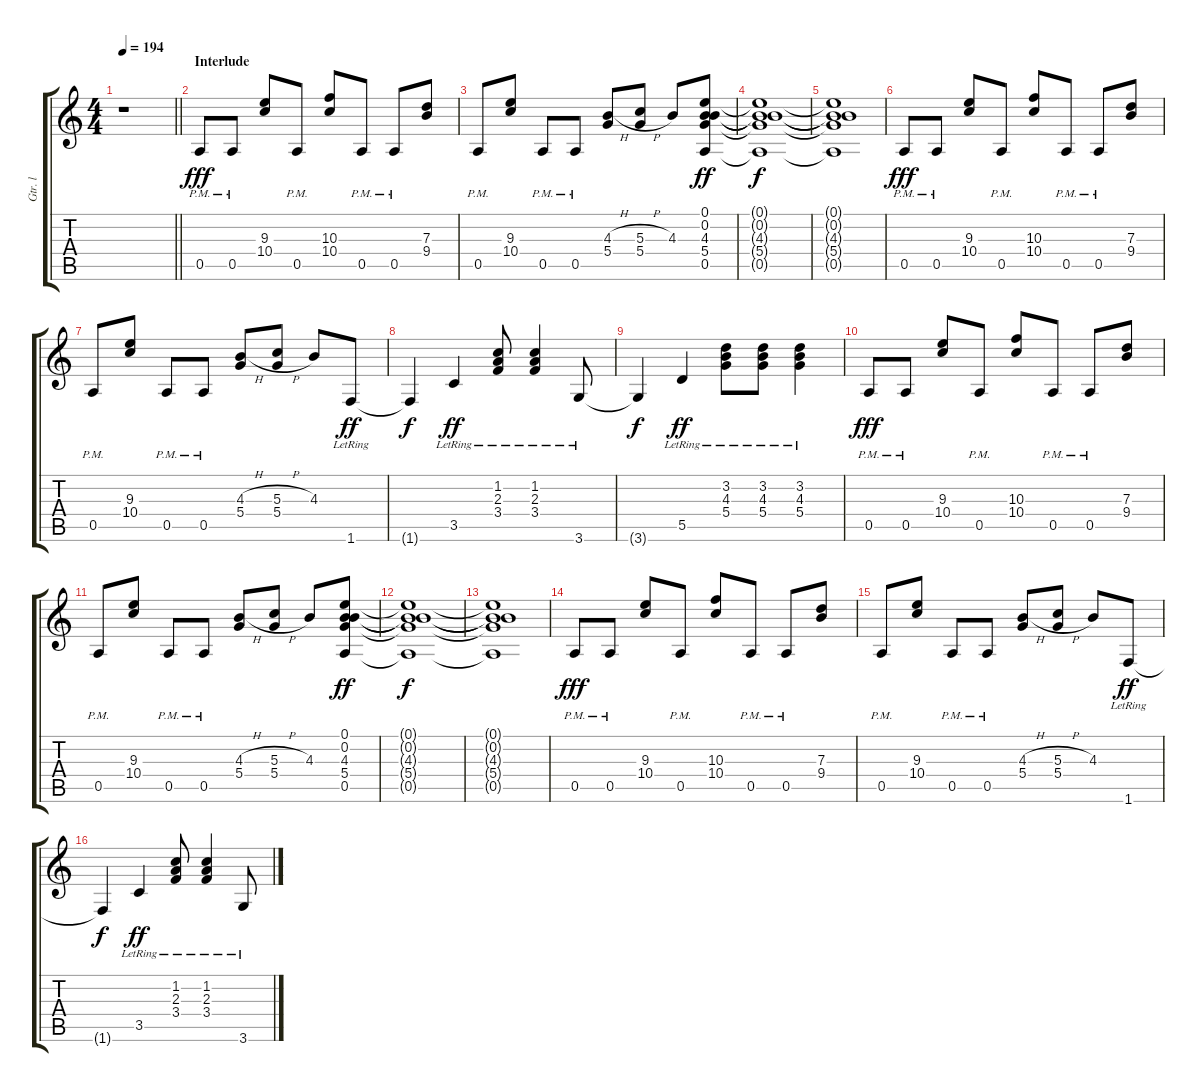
\track ("Gtr. l" "Gtr. l") {instrument distortionguitar}
\staff {score tabs}
\tuning (E4 B3 G3 D3 A2 E2) {hide}
\ts (4 4)
\tempo 194
\clef g2
\barLineRight lightlight
\ks c
r.1{dy ff} |
\section ("" "Interlude")
0.5{pm}.8{dy fff} 0.5{pm}.8 (9.3 10.4).8 0.5{pm}.8 (10.3 10.4).8 0.5{pm}.8 0.5{pm}.8 (7.3 9.4).8 |
0.5{pm}.8 (9.3 10.4).8 0.5{pm}.8 0.5{pm}.8 (4.3{h} 5.4).8 (5.3{h} 5.4).8 4.3.8 (0.1 0.2 4.3 5.4 0.5).8{dy ff} |
(0.1{t} 0.2{t} 4.3{t} 5.4{t} 0.5{t}).1{dy f} |
(0.1{t} 0.2{t} 4.3{t} 5.4{t} 0.5{t}).1 |
0.5{pm}.8{dy fff} 0.5{pm}.8 (9.3 10.4).8 0.5{pm}.8 (10.3 10.4).8 0.5{pm}.8 0.5{pm}.8 (7.3 9.4).8 |
0.5{pm}.8 (9.3 10.4).8 0.5{pm}.8 0.5{pm}.8 (4.3{h} 5.4).8 (5.3{h} 5.4).8 4.3.8 1.6{lr}.8{dy ff} |
1.6{t}.4{dy f} 3.5{lr}.4{dy ff} (1.2{lr} 2.3{lr} 3.4{lr}).8 (1.2{lr} 2.3{lr} 3.4{lr}).4 3.6{lr}.8 |
3.6{t}.4{dy f} 5.5{lr}.4{dy ff} (3.2{lr} 4.3{lr} 5.4{lr}).8 (3.2{lr} 4.3{lr} 5.4{lr}).8 (3.2{lr} 4.3{lr} 5.4{lr}).4 |
0.5{pm}.8{dy fff} 0.5{pm}.8 (9.3 10.4).8 0.5{pm}.8 (10.3 10.4).8 0.5{pm}.8 0.5{pm}.8 (7.3 9.4).8 |
0.5{pm}.8 (9.3 10.4).8 0.5{pm}.8 0.5{pm}.8 (4.3{h} 5.4).8 (5.3{h} 5.4).8 4.3.8 (0.1 0.2 4.3 5.4 0.5).8{dy ff} |
(0.1{t} 0.2{t} 4.3{t} 5.4{t} 0.5{t}).1{dy f} |
(0.1{t} 0.2{t} 4.3{t} 5.4{t} 0.5{t}).1 |
0.5{pm}.8{dy fff} 0.5{pm}.8 (9.3 10.4).8 0.5{pm}.8 (10.3 10.4).8 0.5{pm}.8 0.5{pm}.8 (7.3 9.4).8 |
0.5{pm}.8 (9.3 10.4).8 0.5{pm}.8 0.5{pm}.8 (4.3{h} 5.4).8 (5.3{h} 5.4).8 4.3.8 1.6{lr}.8{dy ff} |
1.6{t}.4{dy f} 3.5{lr}.4{dy ff} (1.2{lr} 2.3{lr} 3.4{lr}).8 (1.2{lr} 2.3{lr} 3.4{lr}).4 3.6{lr}.8
